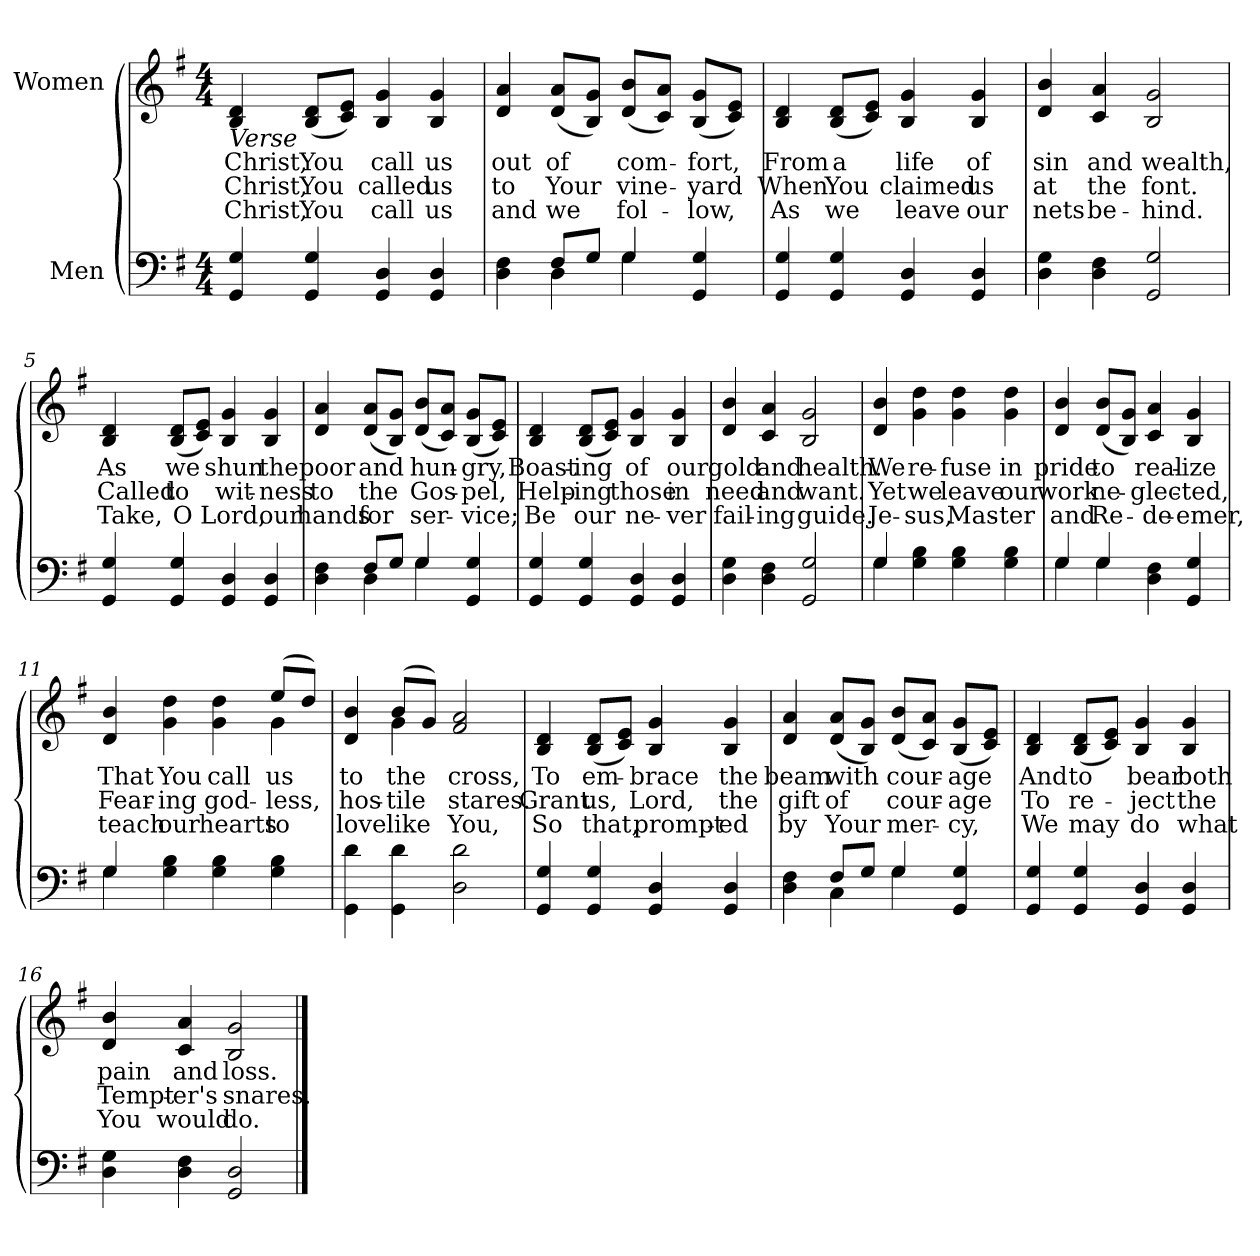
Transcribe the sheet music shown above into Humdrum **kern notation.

**kern	**kern	**text	**text	**text
*part2	*part1	*part1	*part1	*part1
*staff2	*staff1	*staff1	*staff1	*staff1
*I"Men	*I"Women	*	*	*
*clefF4	*clefG2	*	*	*
*k[f#]	*k[f#]	*	*	*
*M4/4	*M4/4	*	*	*
=1	=1	=1	=1	=1
!	!LO:TX:b:i:t=Verse	!	!	!
!	!	!LO:LY:b	!LO:LY:b	!LO:LY:b
4GG/ 4G/	4B/ 4d/	Christ,	Christ,	Christ,
!	!	!LO:LY:b	!LO:LY:b	!LO:LY:b
4GG/ 4G/	(<8B/ 8d/L	You	You	You
.	8c/ 8e/J)	.	.	.
!	!	!LO:LY:b	!LO:LY:b	!LO:LY:b
4GG/ 4D/	4B/ 4g/	call	called	call
!	!	!LO:LY:b	!LO:LY:b	!LO:LY:b
4GG/ 4D/	4B/ 4g/	us	us	us
=2	=2	=2	=2	=2
*^	*	*	*	*
!	!	!	!LO:LY:b	!LO:LY:b	!LO:LY:b
4D\ 4F#\	4ryy	4d/ 4a/	out	to	and
!	!	!	!LO:LY:b	!LO:LY:b	!LO:LY:b
8F#/L	4D\	(<8d/ 8a/L	of	Your	we
8G/J	.	8B/ 8g/J)	.	.	.
!	!	!	!LO:LY:b	!LO:LY:b	!LO:LY:b
4G/	4G\	(<8d/ 8b/L	com-	vine-	fol-
.	.	8c/ 8a/J)	.	.	.
!	!	!	!LO:LY:b	!LO:LY:b	!LO:LY:b
4GG/ 4G/	4ryy	(<8B/ 8g/L	-fort,	-yard	-low,
.	.	8c/ 8e/J)	.	.	.
*v	*v	*	*	*	*
!!LO:LB:g=z
=3	=3	=3	=3	=3
!	!	!LO:LY:b	!LO:LY:b	!LO:LY:b
4GG/ 4G/	4B/ 4d/	From	When	As
!	!	!LO:LY:b	!LO:LY:b	!LO:LY:b
4GG/ 4G/	(<8B/ 8d/L	a	You	we
.	8c/ 8e/J)	.	.	.
!	!	!LO:LY:b	!LO:LY:b	!LO:LY:b
4GG/ 4D/	4B/ 4g/	life	claimed	leave
!	!	!LO:LY:b	!LO:LY:b	!LO:LY:b
4GG/ 4D/	4B/ 4g/	of	us	our
=4	=4	=4	=4	=4
!	!	!LO:LY:b	!LO:LY:b	!LO:LY:b
4D\ 4G\	4d/ 4b/	sin	at	nets
!	!	!LO:LY:b	!LO:LY:b	!LO:LY:b
4D\ 4F#\	4c/ 4a/	and	the	be-
!	!	!LO:LY:b	!LO:LY:b	!LO:LY:b
2GG/ 2G/	2B/ 2g/	wealth,	font.	-hind.
!!LO:LB:g=z
=5	=5	=5	=5	=5
!	!	!LO:LY:b	!LO:LY:b	!LO:LY:b
4GG/ 4G/	4B/ 4d/	As	Called	Take,
!	!	!LO:LY:b	!LO:LY:b	!LO:LY:b
4GG/ 4G/	(<8B/ 8d/L	we	to	O
.	8c/ 8e/J)	.	.	.
!	!	!LO:LY:b	!LO:LY:b	!LO:LY:b
4GG/ 4D/	4B/ 4g/	shun	wit-	Lord,
!	!	!LO:LY:b	!LO:LY:b	!LO:LY:b
4GG/ 4D/	4B/ 4g/	the	-ness	our
=6	=6	=6	=6	=6
*^	*	*	*	*
!	!	!	!LO:LY:b	!LO:LY:b	!LO:LY:b
4D\ 4F#\	4ryy	4d/ 4a/	poor	to	hands
!	!	!	!LO:LY:b	!LO:LY:b	!LO:LY:b
8F#/L	4D\	(<8d/ 8a/L	and	the	for
8G/J	.	8B/ 8g/J)	.	.	.
!	!	!	!LO:LY:b	!LO:LY:b	!LO:LY:b
4G/	4G\	(<8d/ 8b/L	hun-	Gos-	ser-
.	.	8c/ 8a/J)	.	.	.
!	!	!	!LO:LY:b	!LO:LY:b	!LO:LY:b
4GG/ 4G/	4ryy	(<8B/ 8g/L	-gry,	-pel,	-vice;
.	.	8c/ 8e/J)	.	.	.
*v	*v	*	*	*	*
!!LO:LB:g=z
=7	=7	=7	=7	=7
!	!	!LO:LY:b	!LO:LY:b	!LO:LY:b
4GG/ 4G/	4B/ 4d/	Boast-	Help-	Be
!	!	!LO:LY:b	!LO:LY:b	!LO:LY:b
4GG/ 4G/	(<8B/ 8d/L	-ing	-ing	our
.	8c/ 8e/J)	.	.	.
!	!	!LO:LY:b	!LO:LY:b	!LO:LY:b
4GG/ 4D/	4B/ 4g/	of	those	ne-
!	!	!LO:LY:b	!LO:LY:b	!LO:LY:b
4GG/ 4D/	4B/ 4g/	our	in	-ver
=8	=8	=8	=8	=8
!	!	!LO:LY:b	!LO:LY:b	!LO:LY:b
4D\ 4G\	4d/ 4b/	gold	need	fail-
!	!	!LO:LY:b	!LO:LY:b	!LO:LY:b
4D\ 4F#\	4c/ 4a/	and	and	-ing
!	!	!LO:LY:b	!LO:LY:b	!LO:LY:b
2GG/ 2G/	2B/ 2g/	health.	want.	guide.
!!LO:LB:g=z
=9	=9	=9	=9	=9
*^	*	*	*	*
!	!	!	!LO:LY:b	!LO:LY:b	!LO:LY:b
4G/	4G\	4d/ 4b/	We	Yet	Je-
!	!	!	!LO:LY:b	!LO:LY:b	!LO:LY:b
4G\ 4B\	2.ryy	4g\ 4dd\	re-	we	-sus,
!	!	!	!LO:LY:b	!LO:LY:b	!LO:LY:b
4G\ 4B\	.	4g\ 4dd\	-fuse	leave	Mas-
!	!	!	!LO:LY:b	!LO:LY:b	!LO:LY:b
4G\ 4B\	.	4g\ 4dd\	in	our	-ter
=10	=10	=10	=10	=10	=10
!	!	!	!LO:LY:b	!LO:LY:b	!LO:LY:b
4G/	4G\	4d/ 4b/	pride	work	and
!	!	!	!LO:LY:b	!LO:LY:b	!LO:LY:b
4G/	4G\	(<8d/ 8b/L	to	ne-	Re-
.	.	8B/ 8g/J)	.	.	.
!	!	!	!LO:LY:b	!LO:LY:b	!LO:LY:b
4D\ 4F#\	2ryy	4c/ 4a/	real-	-glec-	-de-
!	!	!	!LO:LY:b	!LO:LY:b	!LO:LY:b
4GG/ 4G/	.	4B/ 4g/	-ize	-ted,	-emer,
!!LO:LB:g=z
=11	=11	=11	=11	=11	=11
!	!	!	!LO:LY:b	!LO:LY:b	!LO:LY:b
*	*	*^	*	*	*
4G/	4G\	4d/ 4b/	2.ryy	That	Fear-	teach
!	!	!	!	!LO:LY:b	!LO:LY:b	!LO:LY:b
4G\ 4B\	2.ryy	4g\ 4dd\	.	You	-ing	our
!	!	!	!	!LO:LY:b	!LO:LY:b	!LO:LY:b
4G\ 4B\	.	4g\ 4dd\	.	call	god-	hearts
!	!	!	!	!LO:LY:b	!LO:LY:b	!LO:LY:b
4G\ 4B\	.	(>8ee/L	4g\	us	-less,	to
.	.	8dd/J)	.	.	.	.
*v	*v	*	*	*	*	*
=12	=12	=12	=12	=12	=12
!	!	!	!LO:LY:b	!LO:LY:b	!LO:LY:b
4GG\ 4d\	4d/ 4b/	4ryy	to	hos-	love
!	!	!	!LO:LY:b	!LO:LY:b	!LO:LY:b
4GG\ 4d\	(>8b/L	4g\	the	-tile	like
.	8g/J)	.	.	.	.
!	!	!	!LO:LY:b	!LO:LY:b	!LO:LY:b
2D\ 2d\	2f#/ 2a/	2ryy	cross,	stares.	You,
!!LO:LB:g=z
=13	=13	=13	=13	=13	=13
!	!	!	!LO:LY:b	!LO:LY:b	!LO:LY:b
*	*v	*v	*	*	*
4GG/ 4G/	4B/ 4d/	To	Grant	So
!	!	!LO:LY:b	!LO:LY:b	!LO:LY:b
4GG/ 4G/	(<8B/ 8d/L	em-	us,	that,
.	8c/ 8e/J)	.	.	.
!	!	!LO:LY:b	!LO:LY:b	!LO:LY:b
4GG/ 4D/	4B/ 4g/	-brace	Lord,	prompt-
!	!	!LO:LY:b	!LO:LY:b	!LO:LY:b
4GG/ 4D/	4B/ 4g/	the	the	-ed
=14	=14	=14	=14	=14
*^	*	*	*	*
!	!	!	!LO:LY:b	!LO:LY:b	!LO:LY:b
4D\ 4F#\	4ryy	4d/ 4a/	beam	gift	by
!	!	!	!LO:LY:b	!LO:LY:b	!LO:LY:b
8F#/L	4C\	(<8d/ 8a/L	with	of	Your
8G/J	.	8B/ 8g/J)	.	.	.
!	!	!	!LO:LY:b	!LO:LY:b	!LO:LY:b
4G/	4G\	(<8d/ 8b/L	cour-	cour-	mer-
.	.	8c/ 8a/J)	.	.	.
!	!	!	!LO:LY:b	!LO:LY:b	!LO:LY:b
4GG/ 4G/	4ryy	(<8B/ 8g/L	-age	-age	-cy,
.	.	8c/ 8e/J)	.	.	.
*v	*v	*	*	*	*
!!LO:LB:g=z
=15	=15	=15	=15	=15
!	!	!LO:LY:b	!LO:LY:b	!LO:LY:b
4GG/ 4G/	4B/ 4d/	And	To	We
!	!	!LO:LY:b	!LO:LY:b	!LO:LY:b
4GG/ 4G/	(<8B/ 8d/L	to	re-	may
.	8c/ 8e/J)	.	.	.
!	!	!LO:LY:b	!LO:LY:b	!LO:LY:b
4GG/ 4D/	4B/ 4g/	bear	-ject	do
!	!	!LO:LY:b	!LO:LY:b	!LO:LY:b
4GG/ 4D/	4B/ 4g/	both	the	what
=16	=16	=16	=16	=16
!	!	!LO:LY:b	!LO:LY:b	!LO:LY:b
4D\ 4G\	4d/ 4b/	pain	Tempt-	You
!	!	!LO:LY:b	!LO:LY:b	!LO:LY:b
4D\ 4F#\	4c/ 4a/	and	-er's	would
!	!	!LO:LY:b	!LO:LY:b	!LO:LY:b
2GG/ 2D/	2B/ 2g/	loss.	snares.	do.
==	==	==	==	==
*-	*-	*-	*-	*-
